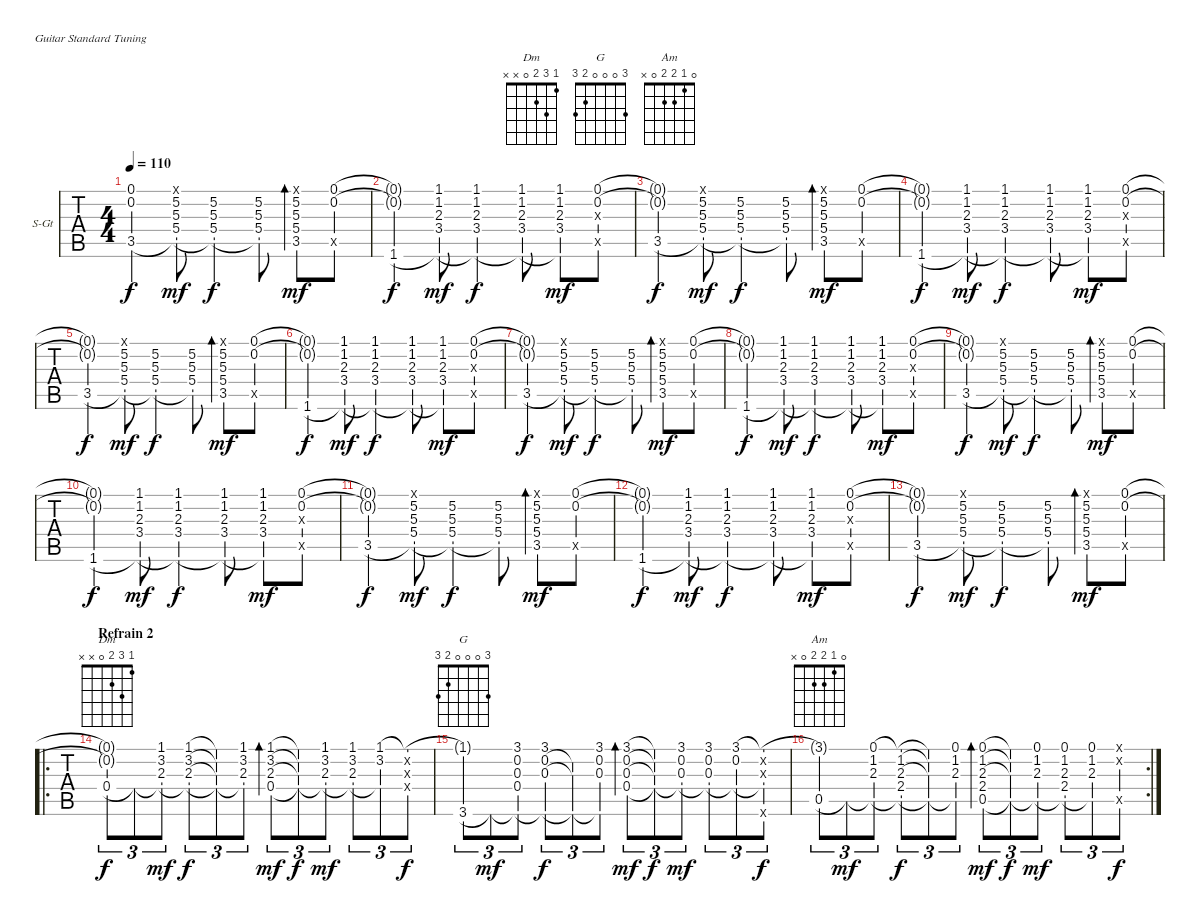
\bracketExtendMode groupsimilarinstruments
\firstSystemTrackNameOrientation horizontal
\otherSystemsTrackNameOrientation horizontal
\chordDiagramsInScore
\track ("Guitare" "S-Gt") {instrument acousticguitarsteel}
\staff {tabs}
\tuning (E4 B3 G3 D3 A2 E2)
\chord ("Dm" 1 3 2 0 x x) {showfingering false}
\chord ("G" 3 0 0 0 2 3) {showfingering false}
\chord ("Am" 0 1 2 2 0 x) {showfingering false}
\ts (4 4)
\tempo 110
\clef g2
\ks c
(0.1{t} 0.2{t} 3.5).4{dy f} (1.1{x} 5.2 5.3 5.4 3.5{t}).8{dy mf} (5.2 5.3 5.4 3.5{t}).4{dy f} (5.2 5.3 5.4 3.5{t}).8 (1.1{x} 5.2 5.3 5.4 3.5).8{bd 60 dy mf} (0.1 0.2 0.5{x}).8 |
(0.1{t} 0.2{t} 1.6).4{dy f} (1.1 1.2 2.3 3.4 1.6{t}).8{dy mf} (1.1 1.2 2.3 3.4 1.6{t}).4{dy f} (1.1 1.2 2.3 3.4 1.6{t}).8 (1.1 1.2 2.3 3.4 1.6{t}).8{dy mf} (0.1 0.2 0.3{x} 0.5{x}).8 |
(0.1{t} 0.2{t} 3.5).4{dy f} (1.1{x} 5.2 5.3 5.4 3.5{t}).8{dy mf} (5.2 5.3 5.4 3.5{t}).4{dy f} (5.2 5.3 5.4 3.5{t}).8 (1.1{x} 5.2 5.3 5.4 3.5).8{bd 60 dy mf} (0.1 0.2 0.5{x}).8 |
(0.1{t} 0.2{t} 1.6).4{dy f} (1.1 1.2 2.3 3.4 1.6{t}).8{dy mf} (1.1 1.2 2.3 3.4 1.6{t}).4{dy f} (1.1 1.2 2.3 3.4 1.6{t}).8 (1.1 1.2 2.3 3.4 1.6{t}).8{dy mf} (0.1 0.2 0.3{x} 0.5{x}).8 |
(0.1{t} 0.2{t} 3.5).4{dy f} (1.1{x} 5.2 5.3 5.4 3.5{t}).8{dy mf} (5.2 5.3 5.4 3.5{t}).4{dy f} (5.2 5.3 5.4 3.5{t}).8 (1.1{x} 5.2 5.3 5.4 3.5).8{bd 60 dy mf} (0.1 0.2 0.5{x}).8 |
(0.1{t} 0.2{t} 1.6).4{dy f} (1.1 1.2 2.3 3.4 1.6{t}).8{dy mf} (1.1 1.2 2.3 3.4 1.6{t}).4{dy f} (1.1 1.2 2.3 3.4 1.6{t}).8 (1.1 1.2 2.3 3.4 1.6{t}).8{dy mf} (0.1 0.2 0.3{x} 0.5{x}).8 |
(0.1{t} 0.2{t} 3.5).4{dy f} (1.1{x} 5.2 5.3 5.4 3.5{t}).8{dy mf} (5.2 5.3 5.4 3.5{t}).4{dy f} (5.2 5.3 5.4 3.5{t}).8 (1.1{x} 5.2 5.3 5.4 3.5).8{bd 60 dy mf} (0.1 0.2 0.5{x}).8 |
(0.1{t} 0.2{t} 1.6).4{dy f} (1.1 1.2 2.3 3.4 1.6{t}).8{dy mf} (1.1 1.2 2.3 3.4 1.6{t}).4{dy f} (1.1 1.2 2.3 3.4 1.6{t}).8 (1.1 1.2 2.3 3.4 1.6{t}).8{dy mf} (0.1 0.2 0.3{x} 0.5{x}).8 |
(0.1{t} 0.2{t} 3.5).4{dy f} (1.1{x} 5.2 5.3 5.4 3.5{t}).8{dy mf} (5.2 5.3 5.4 3.5{t}).4{dy f} (5.2 5.3 5.4 3.5{t}).8 (1.1{x} 5.2 5.3 5.4 3.5).8{bd 60 dy mf} (0.1 0.2 0.5{x}).8 |
(0.1{t} 0.2{t} 1.6).4{dy f} (1.1 1.2 2.3 3.4 1.6{t}).8{dy mf} (1.1 1.2 2.3 3.4 1.6{t}).4{dy f} (1.1 1.2 2.3 3.4 1.6{t}).8 (1.1 1.2 2.3 3.4 1.6{t}).8{dy mf} (0.1 0.2 0.3{x} 0.5{x}).8 |
(0.1{t} 0.2{t} 3.5).4{dy f} (1.1{x} 5.2 5.3 5.4 3.5{t}).8{dy mf} (5.2 5.3 5.4 3.5{t}).4{dy f} (5.2 5.3 5.4 3.5{t}).8 (1.1{x} 5.2 5.3 5.4 3.5).8{bd 60 dy mf} (0.1 0.2 0.5{x}).8 |
(0.1{t} 0.2{t} 1.6).4{dy f} (1.1 1.2 2.3 3.4 1.6{t}).8{dy mf} (1.1 1.2 2.3 3.4 1.6{t}).4{dy f} (1.1 1.2 2.3 3.4 1.6{t}).8 (1.1 1.2 2.3 3.4 1.6{t}).8{dy mf} (0.1 0.2 0.3{x} 0.5{x}).8 |
(0.1{t} 0.2{t} 3.5).4{dy f} (1.1{x} 5.2 5.3 5.4 3.5{t}).8{dy mf} (5.2 5.3 5.4 3.5{t}).4{dy f} (5.2 5.3 5.4 3.5{t}).8 (1.1{x} 5.2 5.3 5.4 3.5).8{bd 60 dy mf} (0.1 0.2 0.5{x}).8 |
\ro
\section ("" "Refrain 2")
(0.1{t} 0.2{t} 0.4).8{tu (3 2) ch "Dm" dy f} 0.4{t}.8{tu (3 2)} (1.1 3.2 2.3 0.4{t}).8{tu (3 2) dy mf} (1.1 3.2 2.3 0.4{t}).8{tu (3 2) dy f} (1.1{t} 3.2{t} 2.3{t} 0.4{t}).8{tu (3 2)} (1.1 3.2 2.3 0.4{t}).8{tu (3 2)} (1.1 3.2 2.3 0.4).8{tu (3 2) bd 60 dy mf} (1.1{t} 3.2{t} 2.3{t} 0.4{t}).8{tu (3 2) dy f} (1.1 3.2 2.3 0.4{t}).8{tu (3 2) dy mf} (1.1 3.2 2.3 0.4{t}).8{tu (3 2)} (1.1 3.2 0.4{t}).8{tu (3 2)} (0.2{x} 0.3{x} 0.4{x} 1.1{t}).8{tu (3 2) dy f} |
(1.1{t} 3.6).8{tu (3 2) ch "G"} 3.6{t}.8{tu (3 2) dy mf} (3.1 0.2 0.3 0.4 3.6{t}).8{tu (3 2)} (3.1 0.2 0.3 3.6{t}).8{tu (3 2) dy f} (0.2{t} 0.3{t} 3.6{t}).8{tu (3 2)} (3.1 0.2 0.3 3.6{t}).8{tu (3 2)} (3.1 0.2 0.3 0.4).8{tu (3 2) bd 60 dy mf} (3.1{t} 0.2{t} 0.3{t} 0.4{t}).8{tu (3 2) dy f} (3.1 0.2 0.3 0.4{t}).8{tu (3 2) dy mf} (3.1 0.2 0.3 0.4{t}).8{tu (3 2)} (3.1 0.2 0.4{t}).8{tu (3 2)} (3.1{t} 0.2{x} 0.3{x} 0.4{t} 0.6{x}).8{tu (3 2) dy f} |
\rc 2
(3.1{t} 0.5).8{tu (3 2) ch "Am"} 0.5{t}.8{tu (3 2) dy mf} (0.1 1.2 2.3 0.5{t}).8{tu (3 2)} (1.2 2.3 2.4 0.1{t} 0.5{t}).8{tu (3 2) dy f} (0.1{t} 1.2{t} 2.3{t} 0.5{t}).8{tu (3 2)} (0.1 1.2 2.3 0.5{t}).8{tu (3 2)} (0.1 1.2 2.3 2.4 0.5).8{tu (3 2) bd 60 dy mf} (0.1{t} 1.2{t} 2.3{t} 0.5{t}).8{tu (3 2) dy f} (0.1 1.2 2.3 0.5{t}).8{tu (3 2) dy mf} (0.1 1.2 2.3 2.4 0.5{t}).8{tu (3 2)} (0.1 1.2 2.3 0.5{t}).8{tu (3 2)} (1.1{x} 3.2{x} 0.5{x}).8{tu (3 2) dy f}
